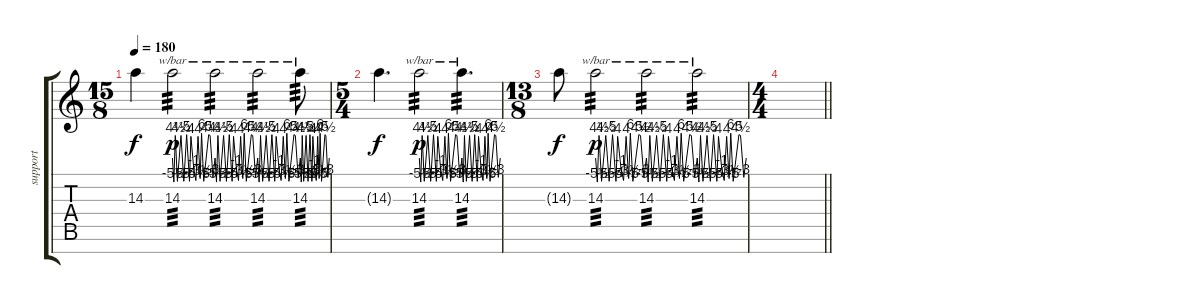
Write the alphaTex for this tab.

\track ("support" "support") {instrument electricguitarclean}
\staff {score tabs}
\tuning (E4 B3 G3 D3 A2 E2 B1) {hide}
\ts (15 8)
\tempo 180
\clef g2
\ks c
14.3{t}.4{dy f} 14.3.2{tbe (custom default 0 0 2 -22 4 18 7 -20 12 18 16 -20 20 20 24 -20 26 16 30 -4 33 -18 36 16 39 -14 41 24 44 -20 51 20 53 18 57 -12 60 0) tp 3 dy p} 14.3.2{tbe (custom default 0 0 2 -22 4 18 7 -20 12 18 16 -20 20 20 24 -20 26 16 30 -4 33 -18 36 16 39 -14 41 24 44 -20 51 20 53 18 57 -12 60 0) tp 3} 14.3.2{tbe (custom default 0 0 2 -22 4 18 7 -20 12 18 16 -20 20 20 24 -20 26 16 30 -4 33 -18 36 16 39 -14 41 24 44 -20 51 20 53 18 57 -12 60 0) tp 3} 14.3.8{tbe (custom default 0 0 2 -22 4 18 7 -20 12 18 16 -20 20 20 24 -20 26 16 30 -4 33 -18 36 16 39 -14 41 24 44 -20 51 20 53 18 57 -12 60 0) tp 3} |
\ts (5 4)
14.3{t}.4{d dy f} 14.3.2{tbe (custom default 0 0 2 -22 4 18 7 -20 12 18 16 -20 20 20 24 -20 26 16 30 -4 33 -18 36 16 39 -14 41 24 44 -20 51 20 53 18 57 -12 60 0) tp 3 dy p} 14.3.4{d tbe (custom default 0 0 2 -22 4 18 7 -20 12 18 16 -20 20 20 24 -20 26 16 30 -4 33 -18 36 16 39 -14 41 24 44 -20 51 20 53 18 57 -12 60 0) tp 3} |
\ts (13 8)
14.3{t}.8{dy f volume 0} 14.3.2{tbe (custom default 0 0 2 -22 4 18 7 -20 12 18 16 -20 20 20 24 -20 26 16 30 -4 33 -18 36 16 39 -14 41 24 44 -20 51 20 53 18 57 -12 60 0) tp 3 dy p} 14.3.2{tbe (custom default 0 0 2 -22 4 18 7 -20 12 18 16 -20 20 20 24 -20 26 16 30 -4 33 -18 36 16 39 -14 41 24 44 -20 51 20 53 18 57 -12 60 0) tp 3} 14.3.2{tbe (custom default 0 0 2 -22 4 18 7 -20 12 18 16 -20 20 20 24 -20 26 16 30 -4 33 -18 36 16 39 -14 41 24 44 -20 51 20 53 18 57 -12 60 0) tp 3} |
\ts (4 4)
\barLineRight lightlight
